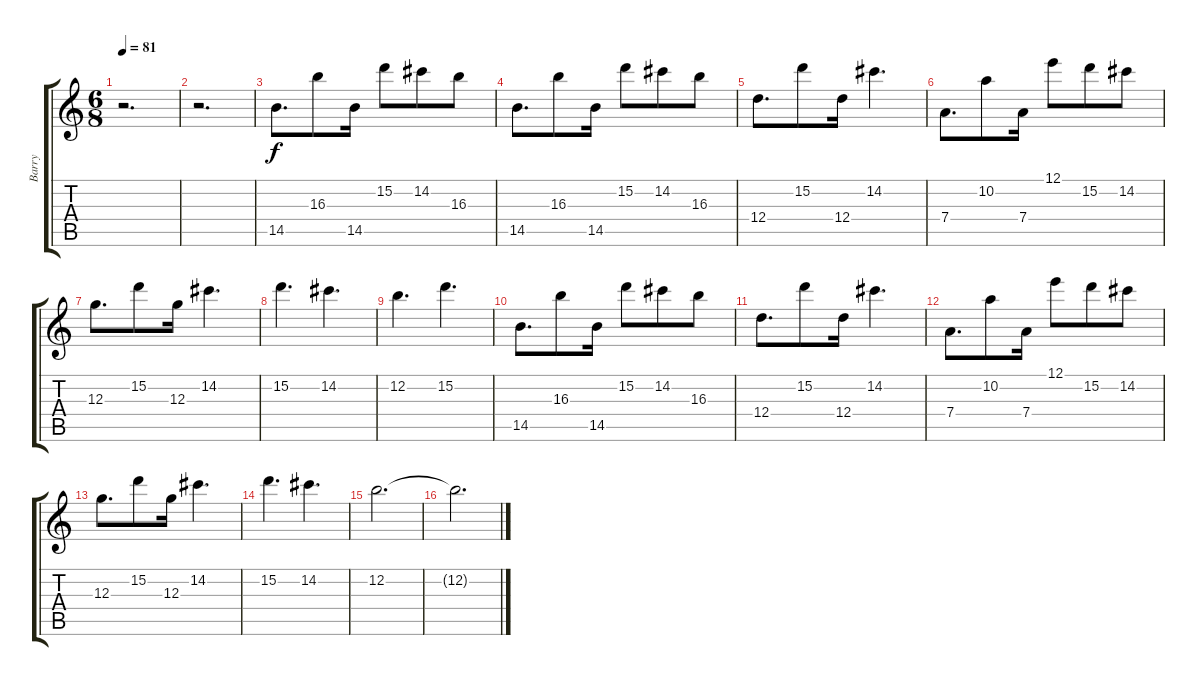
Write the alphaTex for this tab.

\track ("Barry" "Barry") {instrument electricguitarjazz}
\staff {score tabs}
\tuning (E4 B3 G3 D3 A2 D2) {hide}
\ts (6 8)
\tempo 81
\clef g2
\ks c
r.2{d dy f} |
r.2{d} |
14.5.8{d} 16.3.8 14.5.16 15.2.8 14.2.8 16.3.8 |
14.5.8{d} 16.3.8 14.5.16 15.2.8 14.2.8 16.3.8 |
12.4.8{d} 15.2.8 12.4.16 14.2.4{d} |
7.4.8{d} 10.2.8 7.4.16 12.1.8 15.2.8 14.2.8 |
12.3.8{d} 15.2.8 12.3.16 14.2.4{d} |
15.2.4{d} 14.2.4{d} |
12.2.4{d} 15.2.4{d} |
14.5.8{d} 16.3.8 14.5.16 15.2.8 14.2.8 16.3.8 |
12.4.8{d} 15.2.8 12.4.16 14.2.4{d} |
7.4.8{d} 10.2.8 7.4.16 12.1.8 15.2.8 14.2.8 |
12.3.8{d} 15.2.8 12.3.16 14.2.4{d} |
15.2.4{d} 14.2.4{d} |
12.2.2{d} |
12.2{t}.2{d}
